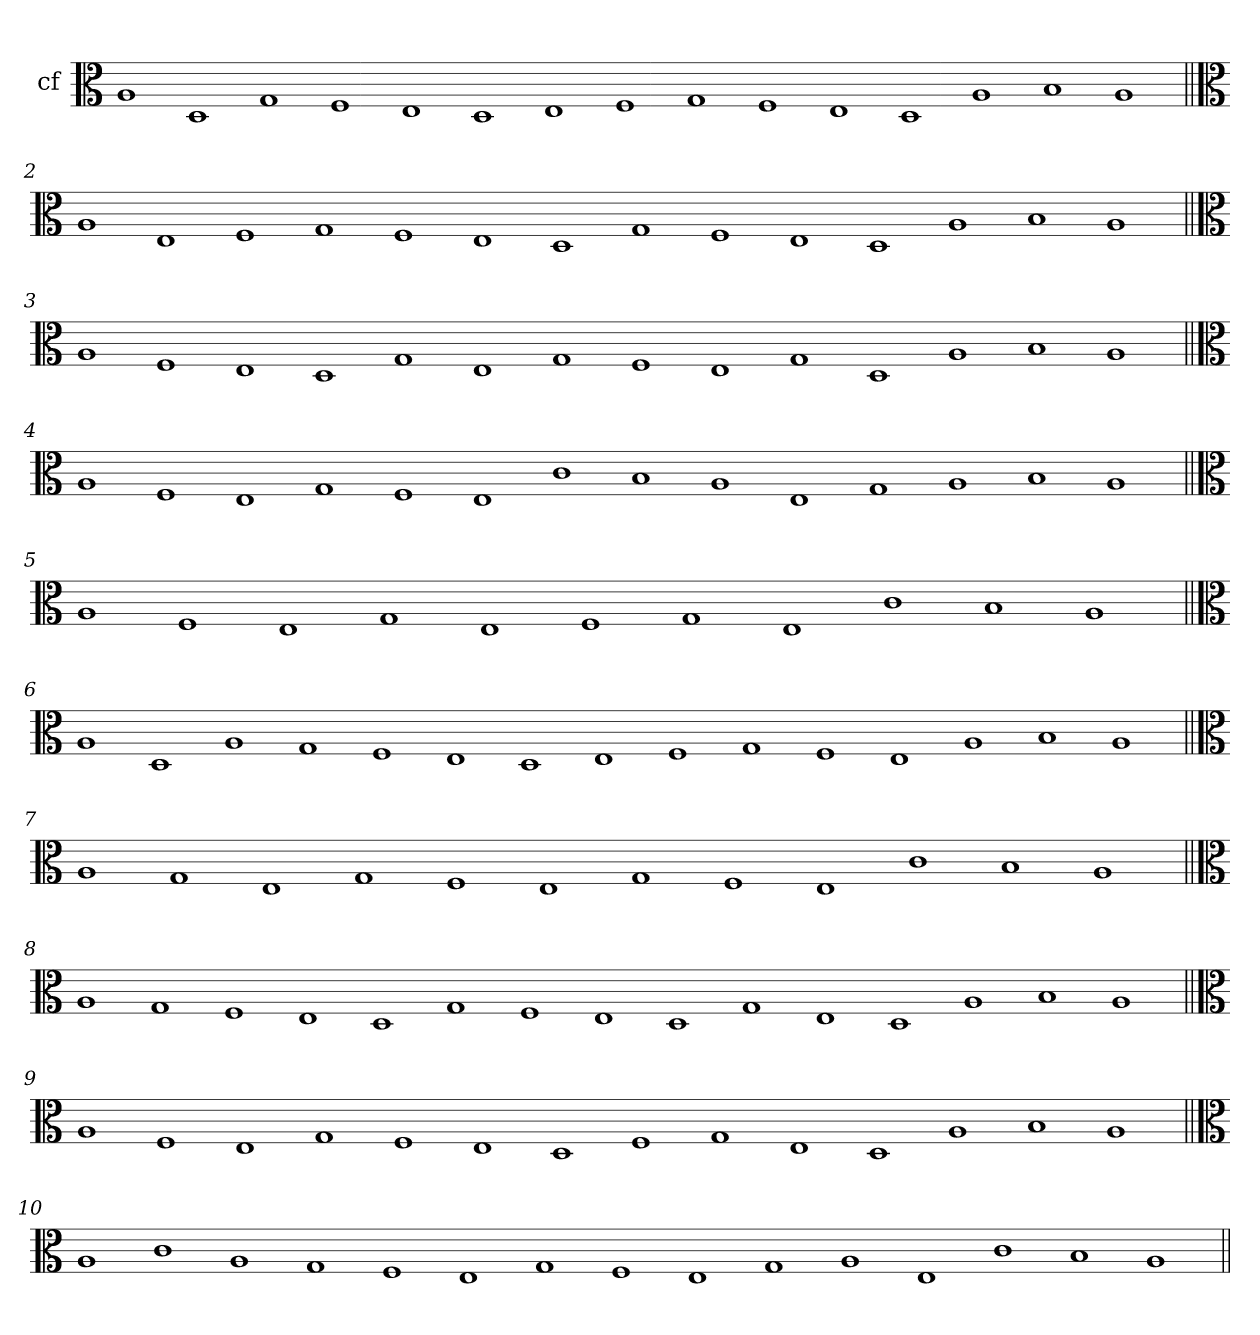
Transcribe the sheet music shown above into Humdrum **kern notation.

**kern
*part1
*staff1
*I"cf
*clefC3
*k[]
=1
1A
1D
1G
1F
1E
1D
1E
1F
1G
1F
1E
1D
1A
1B
1A
!!LO:LB:g=z
=2||
*clefC3
*k[]
1A
1E
1F
1G
1F
1E
1D
1G
1F
1E
1D
1A
1B
1A
!!LO:LB:g=z
=3||
*clefC3
*k[]
1A
1F
1E
1D
1G
1E
1G
1F
1E
1G
1D
1A
1B
1A
!!LO:LB:g=z
=4||
*clefC3
*k[]
1A
1F
1E
1G
1F
1E
1c
1B
1A
1E
1G
1A
1B
1A
!!LO:LB:g=z
=5||
*clefC3
*k[]
1A
1F
1E
1G
1E
1F
1G
1E
1c
1B
1A
!!LO:LB:g=z
=6||
*clefC3
*k[]
1A
1D
1A
1G
1F
1E
1D
1E
1F
1G
1F
1E
1A
1B
1A
!!LO:LB:g=z
=7||
*clefC3
*k[]
1A
1G
1E
1G
1F
1E
1G
1F
1E
1c
1B
1A
!!LO:LB:g=z
=8||
*clefC3
*k[]
1A
1G
1F
1E
1D
1G
1F
1E
1D
1G
1E
1D
1A
1B
1A
!!LO:LB:g=z
=9||
*clefC3
*k[]
1A
1F
1E
1G
1F
1E
1D
1F
1G
1E
1D
1A
1B
1A
!!LO:LB:g=z
=10||
*clefC3
*k[]
1A
1c
1A
1G
1F
1E
1G
1F
1E
1G
1A
1E
1c
1B
1A
=||
*-
